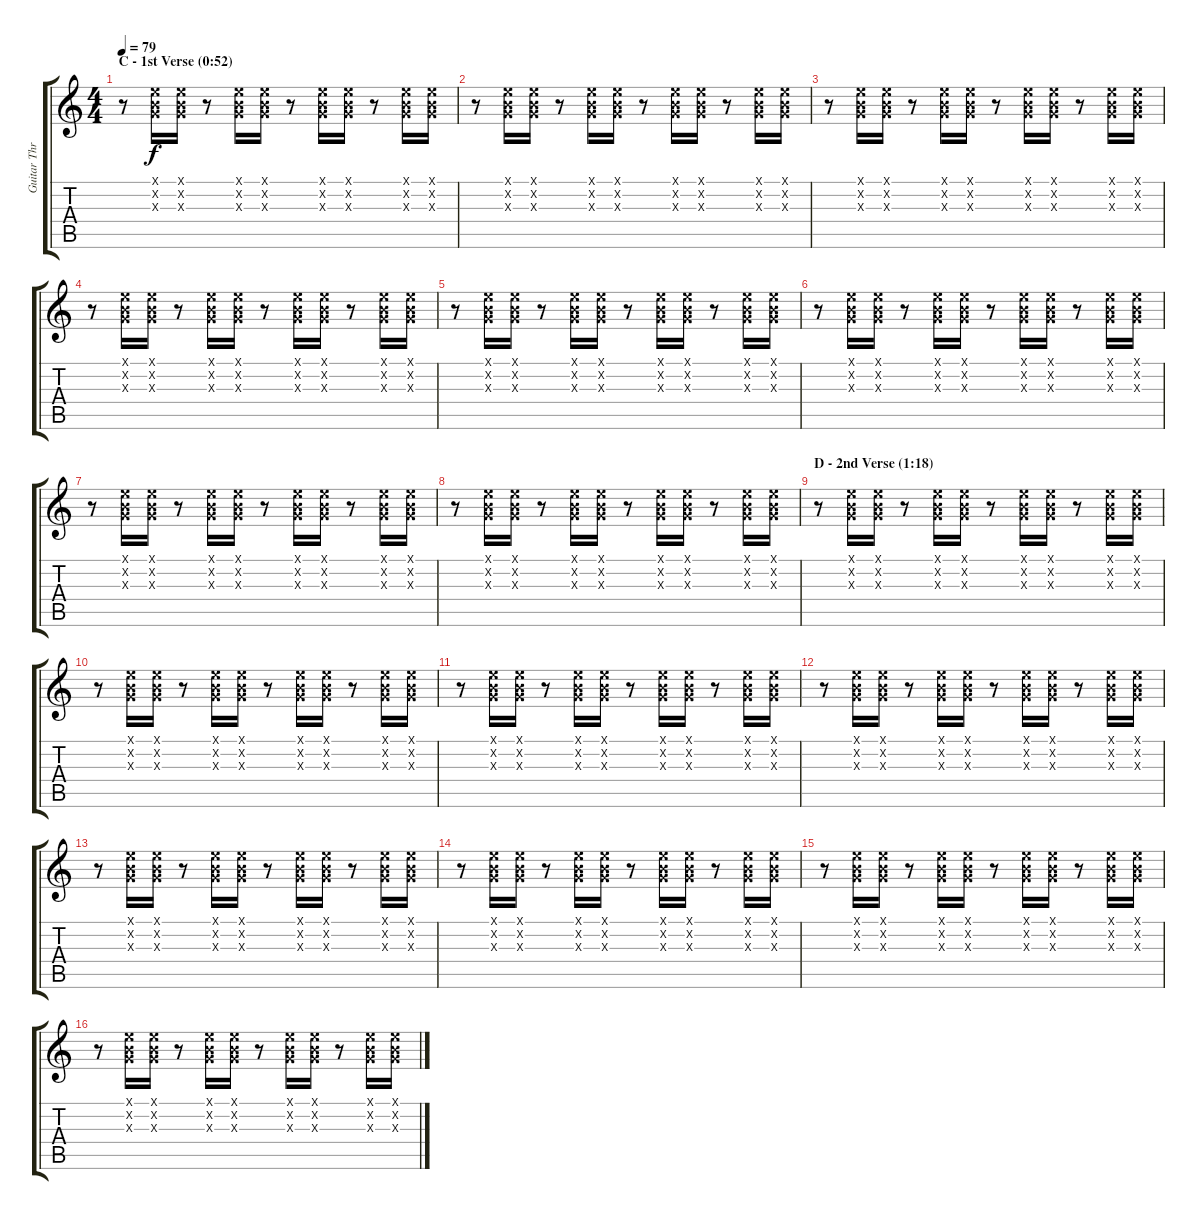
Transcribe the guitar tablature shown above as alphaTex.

\track ("Guitar Three" "Guitar Thr") {instrument distortionguitar}
\staff {score tabs}
\tuning (E4 B3 G3 D3 A2 E2) {hide}
\ts (4 4)
\section ("" "C - 1st Verse (0:52)")
\tempo 79
\clef g2
\ks c
r.8{dy f} (0.1{x} 0.2{x} 0.3{x}).16 (0.1{x} 0.2{x} 0.3{x}).16 r.8 (0.1{x} 0.2{x} 0.3{x}).16 (0.1{x} 0.2{x} 0.3{x}).16 r.8 (0.1{x} 0.2{x} 0.3{x}).16 (0.1{x} 0.2{x} 0.3{x}).16 r.8 (0.1{x} 0.2{x} 0.3{x}).16 (0.1{x} 0.2{x} 0.3{x}).16 |
r.8 (0.1{x} 0.2{x} 0.3{x}).16 (0.1{x} 0.2{x} 0.3{x}).16 r.8 (0.1{x} 0.2{x} 0.3{x}).16 (0.1{x} 0.2{x} 0.3{x}).16 r.8 (0.1{x} 0.2{x} 0.3{x}).16 (0.1{x} 0.2{x} 0.3{x}).16 r.8 (0.1{x} 0.2{x} 0.3{x}).16 (0.1{x} 0.2{x} 0.3{x}).16 |
r.8 (0.1{x} 0.2{x} 0.3{x}).16 (0.1{x} 0.2{x} 0.3{x}).16 r.8 (0.1{x} 0.2{x} 0.3{x}).16 (0.1{x} 0.2{x} 0.3{x}).16 r.8 (0.1{x} 0.2{x} 0.3{x}).16 (0.1{x} 0.2{x} 0.3{x}).16 r.8 (0.1{x} 0.2{x} 0.3{x}).16 (0.1{x} 0.2{x} 0.3{x}).16 |
r.8 (0.1{x} 0.2{x} 0.3{x}).16 (0.1{x} 0.2{x} 0.3{x}).16 r.8 (0.1{x} 0.2{x} 0.3{x}).16 (0.1{x} 0.2{x} 0.3{x}).16 r.8 (0.1{x} 0.2{x} 0.3{x}).16 (0.1{x} 0.2{x} 0.3{x}).16 r.8 (0.1{x} 0.2{x} 0.3{x}).16 (0.1{x} 0.2{x} 0.3{x}).16 |
r.8 (0.1{x} 0.2{x} 0.3{x}).16 (0.1{x} 0.2{x} 0.3{x}).16 r.8 (0.1{x} 0.2{x} 0.3{x}).16 (0.1{x} 0.2{x} 0.3{x}).16 r.8 (0.1{x} 0.2{x} 0.3{x}).16 (0.1{x} 0.2{x} 0.3{x}).16 r.8 (0.1{x} 0.2{x} 0.3{x}).16 (0.1{x} 0.2{x} 0.3{x}).16 |
r.8 (0.1{x} 0.2{x} 0.3{x}).16 (0.1{x} 0.2{x} 0.3{x}).16 r.8 (0.1{x} 0.2{x} 0.3{x}).16 (0.1{x} 0.2{x} 0.3{x}).16 r.8 (0.1{x} 0.2{x} 0.3{x}).16 (0.1{x} 0.2{x} 0.3{x}).16 r.8 (0.1{x} 0.2{x} 0.3{x}).16 (0.1{x} 0.2{x} 0.3{x}).16 |
r.8 (0.1{x} 0.2{x} 0.3{x}).16 (0.1{x} 0.2{x} 0.3{x}).16 r.8 (0.1{x} 0.2{x} 0.3{x}).16 (0.1{x} 0.2{x} 0.3{x}).16 r.8 (0.1{x} 0.2{x} 0.3{x}).16 (0.1{x} 0.2{x} 0.3{x}).16 r.8 (0.1{x} 0.2{x} 0.3{x}).16 (0.1{x} 0.2{x} 0.3{x}).16 |
r.8 (0.1{x} 0.2{x} 0.3{x}).16 (0.1{x} 0.2{x} 0.3{x}).16 r.8 (0.1{x} 0.2{x} 0.3{x}).16 (0.1{x} 0.2{x} 0.3{x}).16 r.8 (0.1{x} 0.2{x} 0.3{x}).16 (0.1{x} 0.2{x} 0.3{x}).16 r.8 (0.1{x} 0.2{x} 0.3{x}).16 (0.1{x} 0.2{x} 0.3{x}).16 |
\section ("" "D - 2nd Verse (1:18)")
r.8 (0.1{x} 0.2{x} 0.3{x}).16 (0.1{x} 0.2{x} 0.3{x}).16 r.8 (0.1{x} 0.2{x} 0.3{x}).16 (0.1{x} 0.2{x} 0.3{x}).16 r.8 (0.1{x} 0.2{x} 0.3{x}).16 (0.1{x} 0.2{x} 0.3{x}).16 r.8 (0.1{x} 0.2{x} 0.3{x}).16 (0.1{x} 0.2{x} 0.3{x}).16 |
r.8 (0.1{x} 0.2{x} 0.3{x}).16 (0.1{x} 0.2{x} 0.3{x}).16 r.8 (0.1{x} 0.2{x} 0.3{x}).16 (0.1{x} 0.2{x} 0.3{x}).16 r.8 (0.1{x} 0.2{x} 0.3{x}).16 (0.1{x} 0.2{x} 0.3{x}).16 r.8 (0.1{x} 0.2{x} 0.3{x}).16 (0.1{x} 0.2{x} 0.3{x}).16 |
r.8 (0.1{x} 0.2{x} 0.3{x}).16 (0.1{x} 0.2{x} 0.3{x}).16 r.8 (0.1{x} 0.2{x} 0.3{x}).16 (0.1{x} 0.2{x} 0.3{x}).16 r.8 (0.1{x} 0.2{x} 0.3{x}).16 (0.1{x} 0.2{x} 0.3{x}).16 r.8 (0.1{x} 0.2{x} 0.3{x}).16 (0.1{x} 0.2{x} 0.3{x}).16 |
r.8 (0.1{x} 0.2{x} 0.3{x}).16 (0.1{x} 0.2{x} 0.3{x}).16 r.8 (0.1{x} 0.2{x} 0.3{x}).16 (0.1{x} 0.2{x} 0.3{x}).16 r.8 (0.1{x} 0.2{x} 0.3{x}).16 (0.1{x} 0.2{x} 0.3{x}).16 r.8 (0.1{x} 0.2{x} 0.3{x}).16 (0.1{x} 0.2{x} 0.3{x}).16 |
r.8 (0.1{x} 0.2{x} 0.3{x}).16 (0.1{x} 0.2{x} 0.3{x}).16 r.8 (0.1{x} 0.2{x} 0.3{x}).16 (0.1{x} 0.2{x} 0.3{x}).16 r.8 (0.1{x} 0.2{x} 0.3{x}).16 (0.1{x} 0.2{x} 0.3{x}).16 r.8 (0.1{x} 0.2{x} 0.3{x}).16 (0.1{x} 0.2{x} 0.3{x}).16 |
r.8 (0.1{x} 0.2{x} 0.3{x}).16 (0.1{x} 0.2{x} 0.3{x}).16 r.8 (0.1{x} 0.2{x} 0.3{x}).16 (0.1{x} 0.2{x} 0.3{x}).16 r.8 (0.1{x} 0.2{x} 0.3{x}).16 (0.1{x} 0.2{x} 0.3{x}).16 r.8 (0.1{x} 0.2{x} 0.3{x}).16 (0.1{x} 0.2{x} 0.3{x}).16 |
r.8 (0.1{x} 0.2{x} 0.3{x}).16 (0.1{x} 0.2{x} 0.3{x}).16 r.8 (0.1{x} 0.2{x} 0.3{x}).16 (0.1{x} 0.2{x} 0.3{x}).16 r.8 (0.1{x} 0.2{x} 0.3{x}).16 (0.1{x} 0.2{x} 0.3{x}).16 r.8 (0.1{x} 0.2{x} 0.3{x}).16 (0.1{x} 0.2{x} 0.3{x}).16 |
r.8 (0.1{x} 0.2{x} 0.3{x}).16 (0.1{x} 0.2{x} 0.3{x}).16 r.8 (0.1{x} 0.2{x} 0.3{x}).16 (0.1{x} 0.2{x} 0.3{x}).16 r.8 (0.1{x} 0.2{x} 0.3{x}).16 (0.1{x} 0.2{x} 0.3{x}).16 r.8 (0.1{x} 0.2{x} 0.3{x}).16 (0.1{x} 0.2{x} 0.3{x}).16
